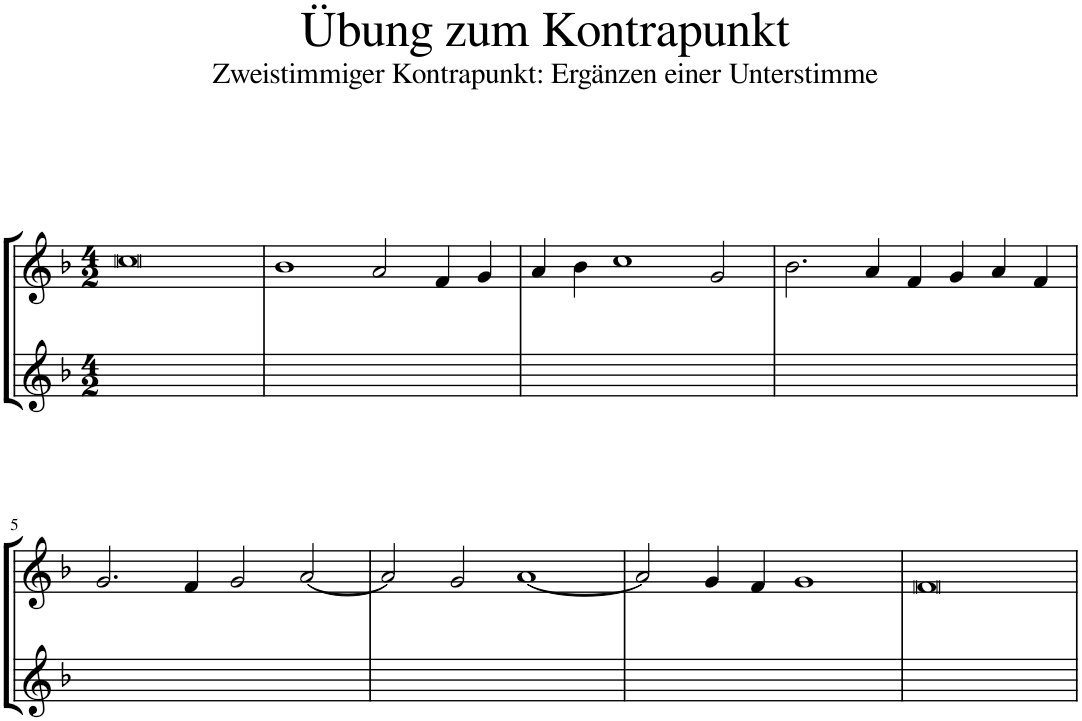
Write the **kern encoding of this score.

**kern	**kern
*part2	*part1
*staff2	*staff1
*I"P2	*I"P1
*clefG2	*clefG2
*k[b-]	*k[b-]
*F:	*F:
*M4/2	*M4/2
=1	=1
0ryy	0cc
=2	=2
0ryy	1b-
.	2a/
.	4f/
.	4g/
=3	=3
0ryy	4a/
.	4b-\
.	1cc
.	2g/
=4	=4
0ryy	2.b-\
.	4a/
.	4f/
.	4g/
.	4a/
.	4f/
!!LO:LB:g=z
=5	=5
0ryy	2.g/
.	4f/
.	2g/
.	[<2a/
=6	=6
0ryy	2a/]
.	2g/
.	[<1a
=7	=7
0ryy	2a/]
.	4g/
.	4f/
.	1g
=8	=8
0ryy	0f
=	=
*-	*-
